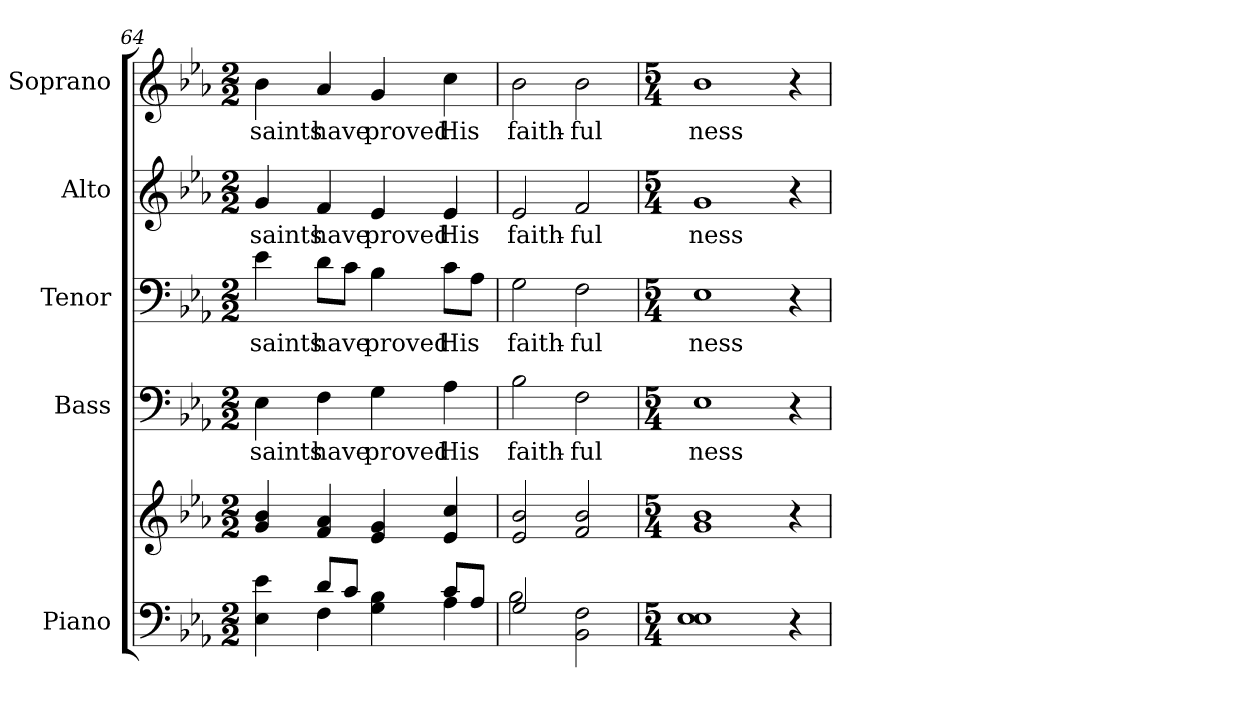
**kern	**kern	**kern	**text	**kern	**text	**kern	**text	**kern	**text
*part5	*part5	*part4	*part4	*part3	*part3	*part2	*part2	*part1	*part1
*staff6	*staff5	*staff4	*staff4	*staff3	*staff3	*staff2	*staff2	*staff1	*staff1
*I"Piano	*	*I"Bass	*	*I"Tenor	*	*I"Alto	*	*I"Soprano	*
*I'Pno.	*	*I'B.	*	*I'T.	*	*I'A.	*	*I'S.	*
*clefF4	*clefG2	*clefF4	*	*clefF4	*	*clefG2	*	*clefG2	*
*k[b-e-a-]	*k[b-e-a-]	*k[b-e-a-]	*	*k[b-e-a-]	*	*k[b-e-a-]	*	*k[b-e-a-]	*
*E-:	*E-:	*E-:	*	*E-:	*	*E-:	*	*E-:	*
*M2/2	*M2/2	*M2/2	*	*M2/2	*	*M2/2	*	*M2/2	*
=64	=64	=64	=64	=64	=64	=64	=64	=64	=64
*^	*	*	*	*	*	*	*	*	*
!	!	!	!	!LO:LY:b:color=#000000	!	!	!	!	!	!
!	!	!	!	!	!	!LO:LY:b:color=#000000	!	!	!	!
!	!	!	!	!	!	!	!	!LO:LY:b:color=#000000	!	!
!	!	!	!	!	!	!	!	!	!	!LO:LY:b:color=#000000
4E-i\ 4e-i	4ryy	4gi/ 4b-i	4E-i\	saints	4e-i\	saints	4gi/	saints	4b-i\	saints
!	!	!	!	!LO:LY:b:color=#000000	!	!	!	!	!	!
!	!	!	!	!	!	!LO:LY:b:color=#000000	!	!	!	!
!	!	!	!	!	!	!	!	!LO:LY:b:color=#000000	!	!
!	!	!	!	!	!	!	!	!	!	!LO:LY:b:color=#000000
8di/L	4Fi\	4fi/ 4a-i	4Fi\	have	8di\L	have	4fi/	have	4a-i/	have
8ci/J	.	.	.	.	8ci\J	.	.	.	.	.
!	!	!	!	!LO:LY:b:color=#000000	!	!	!	!	!	!
!	!	!	!	!	!	!LO:LY:b:color=#000000	!	!	!	!
!	!	!	!	!	!	!	!	!LO:LY:b:color=#000000	!	!
!	!	!	!	!	!	!	!	!	!	!LO:LY:b:color=#000000
4Gi\ 4B-i	4ryy	4e-i/ 4gi	4Gi\	proved	4B-i\	proved	4e-i/	proved	4gi/	proved
!	!	!	!	!LO:LY:b:color=#000000	!	!	!	!	!	!
!	!	!	!	!	!	!LO:LY:b:color=#000000	!	!	!	!
!	!	!	!	!	!	!	!	!LO:LY:b:color=#000000	!	!
!	!	!	!	!	!	!	!	!	!	!LO:LY:b:color=#000000
8ci/L	4A-i\	4e-i/ 4cci	4A-i\	His	8ci\L	His	4e-i/	His	4cci\	His
8A-i/J	.	.	.	.	8A-i\J	.	.	.	.	.
!!LO:PB:g=z
=65	=65	=65	=65	=65	=65	=65	=65	=65	=65	=65
!	!	!	!	!LO:LY:b:color=#000000	!	!	!	!	!	!
!	!	!	!	!	!	!LO:LY:b:color=#000000	!	!	!	!
!	!	!	!	!	!	!	!	!LO:LY:b:color=#000000	!	!
!	!	!	!	!	!	!	!	!	!	!LO:LY:b:color=#000000
2Gi/	2B-i\	2e-i/ 2b-i	2B-i\	faith-	2Gi\	faith-	2e-i/	faith-	2b-i\	faith-
!	!	!	!	!LO:LY:b:color=#000000	!	!	!	!	!	!
!	!	!	!	!	!	!LO:LY:b:color=#000000	!	!	!	!
!	!	!	!	!	!	!	!	!LO:LY:b:color=#000000	!	!
!	!	!	!	!	!	!	!	!	!	!LO:LY:b:color=#000000
2BB-i\ 2Fi	2ryy	2fi/ 2b-i	2Fi\	-ful	2Fi\	-ful	2fi/	-ful	2b-i\	-ful
*v	*v	*	*	*	*	*	*	*	*	*
=66	=66	=66	=66	=66	=66	=66	=66	=66	=66
*M5/4	*M5/4	*M5/4	*	*M5/4	*	*M5/4	*	*M5/4	*
*^	*	*	*	*	*	*	*	*	*
!	!	!	!	!LO:LY:b:color=#000000	!	!	!	!	!	!
*v	*v	*	*	*	*	*	*	*	*	*
*^	*	*	*	*	*	*	*	*	*
!	!	!	!	!	!	!LO:LY:b:color=#000000	!	!	!	!
*v	*v	*	*	*	*	*	*	*	*	*
*^	*	*	*	*	*	*	*	*	*
!	!	!	!	!	!	!	!	!LO:LY:b:color=#000000	!	!
*v	*v	*	*	*	*	*	*	*	*	*
*^	*	*	*	*	*	*	*	*	*
!	!	!	!	!	!	!	!	!	!	!LO:LY:b:color=#000000
*v	*v	*	*	*	*	*	*	*	*	*
1E-i 1E-i	1gi 1b-i	1E-i	ness	1E-i	ness	1gi	ness	1b-i	ness
4r	4r	4r	.	4r	.	4r	.	4r	.
=	=	=	=	=	=	=	=	=	=
*-	*-	*-	*-	*-	*-	*-	*-	*-	*-
